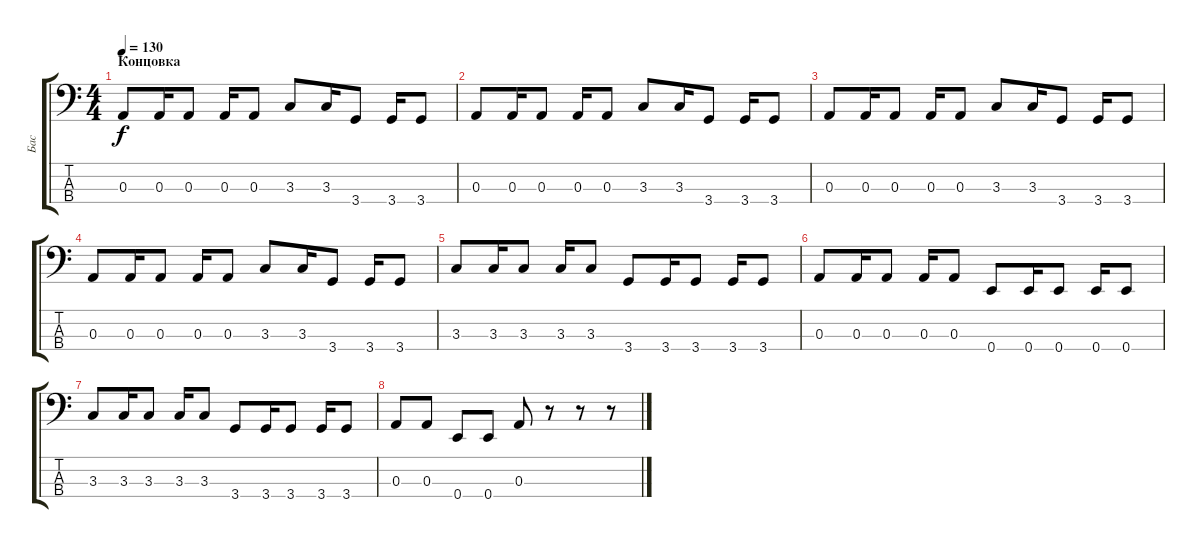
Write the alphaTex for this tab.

\track ("Бас" "Бас") {instrument electricbassfinger}
\staff {score tabs}
\tuning (G2 D2 A1 E1) {hide}
\ts (4 4)
\section ("" "Концовка")
\tempo 130
\clef f4
\ks c
0.3.8{dy f} 0.3.16 0.3.8 0.3.16 0.3.8 3.3.8 3.3.16 3.4.8 3.4.16 3.4.8 |
0.3.8 0.3.16 0.3.8 0.3.16 0.3.8 3.3.8 3.3.16 3.4.8 3.4.16 3.4.8 |
0.3.8 0.3.16 0.3.8 0.3.16 0.3.8 3.3.8 3.3.16 3.4.8 3.4.16 3.4.8 |
0.3.8 0.3.16 0.3.8 0.3.16 0.3.8 3.3.8 3.3.16 3.4.8 3.4.16 3.4.8 |
3.3.8 3.3.16 3.3.8 3.3.16 3.3.8 3.4.8 3.4.16 3.4.8 3.4.16 3.4.8 |
0.3.8 0.3.16 0.3.8 0.3.16 0.3.8 0.4.8 0.4.16 0.4.8 0.4.16 0.4.8 |
3.3.8 3.3.16 3.3.8 3.3.16 3.3.8 3.4.8 3.4.16 3.4.8 3.4.16 3.4.8 |
0.3.8 0.3.8 0.4.8 0.4.8 0.3.8 r.8 r.8 r.8
